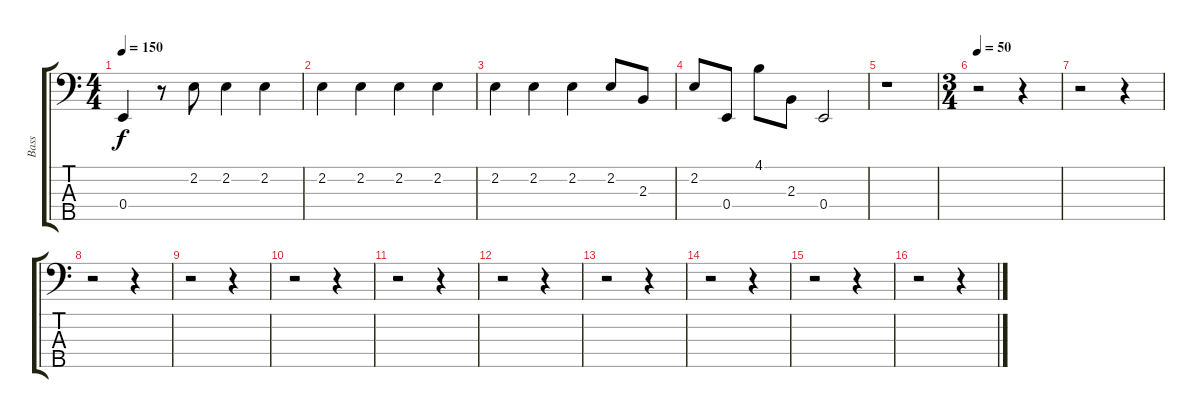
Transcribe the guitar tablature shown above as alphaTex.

\track ("Bass" "Bass") {instrument electricbasspick}
\staff {score tabs}
\tuning (G2 D2 A1 E1 B0) {hide}
\ts (4 4)
\tempo 150
\clef f4
\ks c
0.4.4{dy f} r.8 2.2.8 2.2.4 2.2.4 |
2.2.4 2.2.4 2.2.4 2.2.4 |
2.2.4 2.2.4 2.2.4 2.2.8 2.3.8 |
2.2.8 0.4.8 4.1.8 2.3.8 0.4.2 |
r.1 |
\ts (3 4)
\tempo 50
r.2 r.4 |
r.2 r.4 |
r.2 r.4 |
r.2 r.4 |
r.2 r.4 |
r.2 r.4 |
r.2 r.4 |
r.2 r.4 |
r.2 r.4 |
r.2 r.4 |
r.2 r.4
